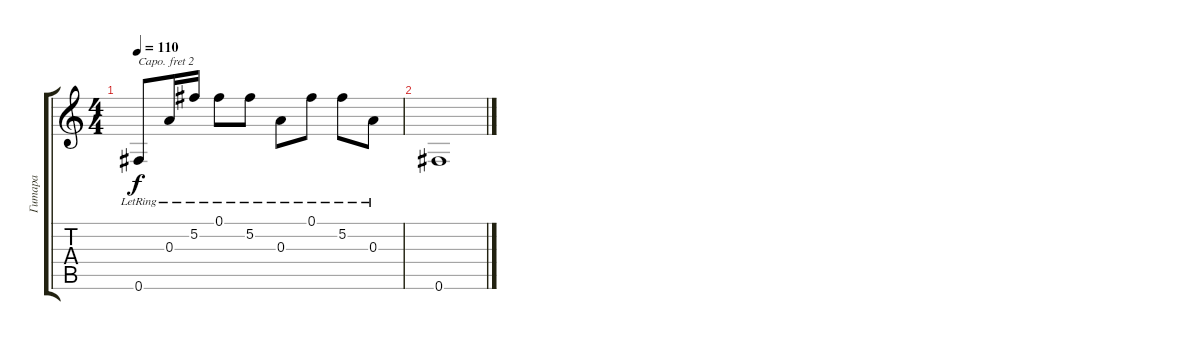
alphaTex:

\track ("Гитара" "Гитара") {instrument acousticguitarsteel}
\staff {score tabs}
\capo 2
\tuning (E4 B3 G3 D3 A2 E2) {hide}
\ts (4 4)
\tempo 110
\clef g2
\ks c
0.6{lr}.8{dy f} 0.3{lr}.16 5.2{lr}.16 0.1{lr}.8 5.2{lr}.8 0.3{lr}.8 0.1{lr}.8 5.2{lr}.8 0.3{lr}.8 |
0.6.1
